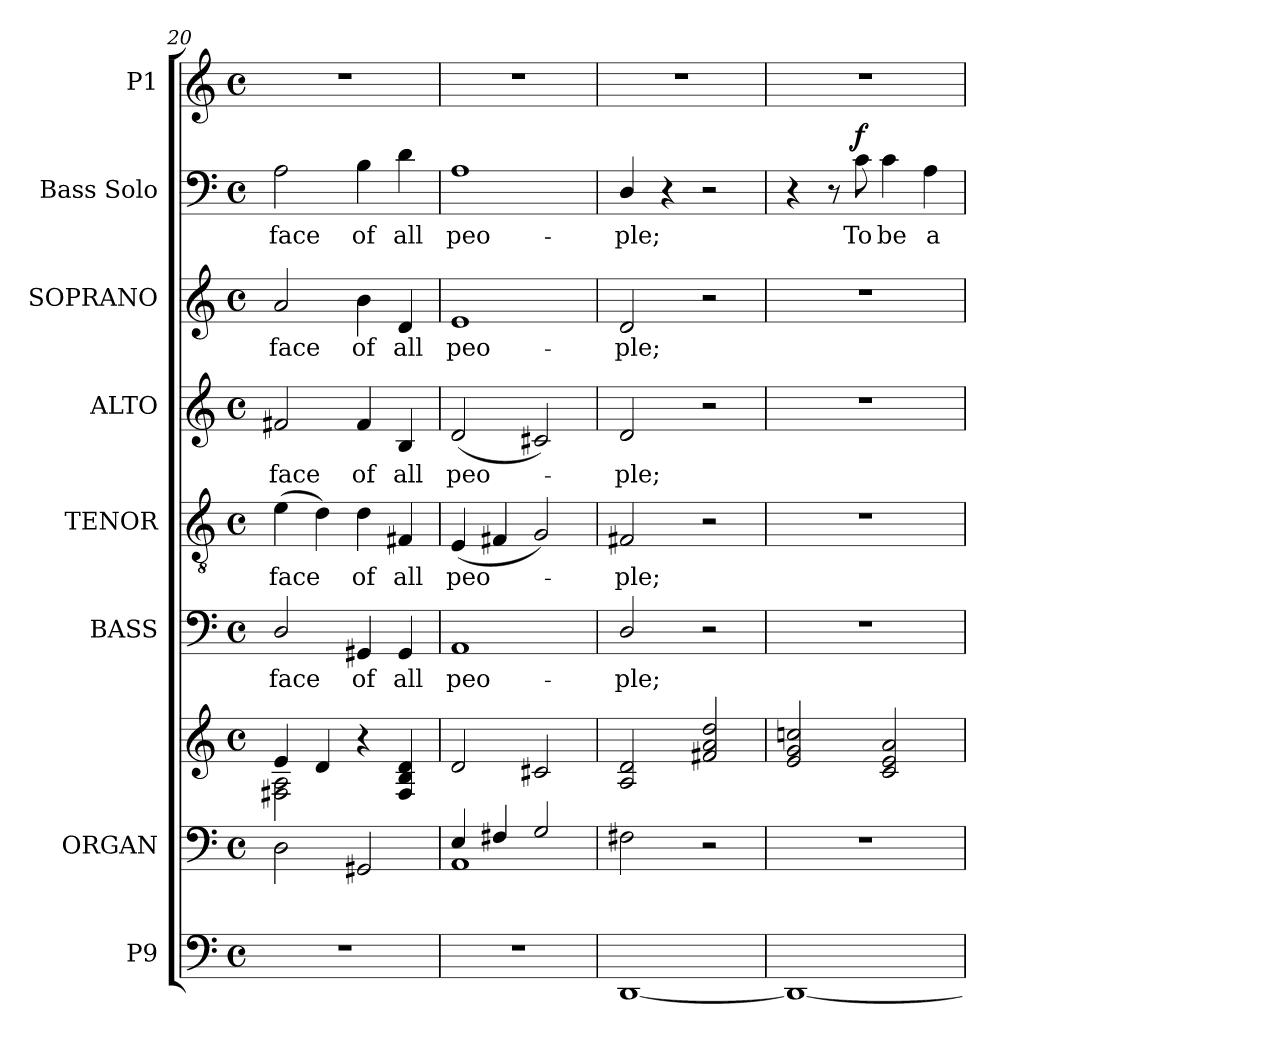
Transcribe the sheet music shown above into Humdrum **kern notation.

**kern	**kern	**kern	**kern	**text	**kern	**text	**kern	**text	**kern	**text	**kern	**text	**dynam	**kern
*part8	*part7	*part7	*part6	*part6	*part5	*part5	*part4	*part4	*part3	*part3	*part2	*part2	*part2	*part1
*staff9	*staff8	*staff7	*staff6	*staff6	*staff5	*staff5	*staff4	*staff4	*staff3	*staff3	*staff2	*staff2	*staff2	*staff1
*I"P9	*I"ORGAN	*	*I"BASS	*	*I"TENOR	*	*I"ALTO	*	*I"SOPRANO	*	*I"Bass Solo	*	*	*I"P1
*clefF4	*clefF4	*clefG2	*clefF4	*	*clefGv2	*	*clefG2	*	*clefG2	*	*clefF4	*	*	*clefG2
*	*	*	*	*	*ITrd7c12	*	*	*	*	*	*	*	*	*
*k[]	*k[]	*k[]	*k[]	*	*k[]	*	*k[]	*	*k[]	*	*k[]	*	*	*k[]
*C:	*C:	*C:	*C:	*	*C:	*	*C:	*	*C:	*	*C:	*	*	*C:
*M4/4	*M4/4	*M4/4	*M4/4	*	*M4/4	*	*M4/4	*	*M4/4	*	*M4/4	*	*	*M4/4
*met(c)	*met(c)	*met(c)	*met(c)	*	*met(c)	*	*met(c)	*	*met(c)	*	*met(c)	*	*	*met(c)
=20	=20	=20	=20	=20	=20	=20	=20	=20	=20	=20	=20	=20	=20	=20
*	*	*^	*	*	*	*	*	*	*	*	*	*	*	*
!	!	!	!	!	!LO:LY:b:color=#000000	!	!	!	!	!	!	!	!	!	!
!	!	!	!	!	!	!	!LO:LY:b:color=#000000	!	!	!	!	!	!	!	!
!	!	!	!	!	!	!	!	!	!LO:LY:b:color=#000000	!	!	!	!	!	!
!	!	!	!	!	!	!	!	!	!	!	!LO:LY:b:color=#000000	!	!	!	!
!	!	!	!	!	!	!	!	!	!	!	!	!	!LO:LY:b:color=#000000	!	!
1r	2Di\	4ei/	2F#i\ 2Ai	2Di/	face	(4Ei\	face	2f#i/	face	2ai/	face	2Ai\	face	.	1r
.	.	4di/	.	.	.	4Di\)	.	.	.	.	.	.	.	.	.
!	!	!	!	!	!LO:LY:b:color=#000000	!	!	!	!	!	!	!	!	!	!
!	!	!	!	!	!	!	!LO:LY:b:color=#000000	!	!	!	!	!	!	!	!
!	!	!	!	!	!	!	!	!	!LO:LY:b:color=#000000	!	!	!	!	!	!
!	!	!	!	!	!	!	!	!	!	!	!LO:LY:b:color=#000000	!	!	!	!
!	!	!	!	!	!	!	!	!	!	!	!	!	!LO:LY:b:color=#000000	!	!
.	2GG#Xi/	4r	2ryy	4GG#Xi/	of	4Di\	of	4f#i/	of	4bi\	of	4Bi\	of	.	.
!	!	!	!	!	!LO:LY:b:color=#000000	!	!	!	!	!	!	!	!	!	!
!	!	!	!	!	!	!	!LO:LY:b:color=#000000	!	!	!	!	!	!	!	!
!	!	!	!	!	!	!	!	!	!LO:LY:b:color=#000000	!	!	!	!	!	!
!	!	!	!	!	!	!	!	!	!	!	!LO:LY:b:color=#000000	!	!	!	!
!	!	!	!	!	!	!	!	!	!	!	!	!	!LO:LY:b:color=#000000	!	!
.	.	4F#i/ 4Bi 4di	.	4GG#i/	all	4FF#i/	all	4Bi/	all	4di/	all	4di\	all	.	.
*	*	*v	*v	*	*	*	*	*	*	*	*	*	*	*	*
=21	=21	=21	=21	=21	=21	=21	=21	=21	=21	=21	=21	=21	=21	=21
*	*^	*	*	*	*	*	*	*	*	*	*	*	*	*
!	!	!	!	!	!LO:LY:b:color=#000000	!	!	!	!	!	!	!	!	!	!
!	!	!	!	!	!	!	!LO:LY:b:color=#000000	!	!	!	!	!	!	!	!
!	!	!	!	!	!	!	!	!	!LO:LY:b:color=#000000	!	!	!	!	!	!
!	!	!	!	!	!	!	!	!	!	!	!LO:LY:b:color=#000000	!	!	!	!
!	!	!	!	!	!	!	!	!	!	!	!	!	!LO:LY:b:color=#000000	!	!
1r	4Ei/	1AAi	2di/	1AAi	peo-	(4EEi/	peo-	(2di/	peo-	1ei	peo-	1Ai	peo-	.	1r
.	4F#i/	.	.	.	.	4FF#i/	.	.	.	.	.	.	.	.	.
.	2Gi/	.	2c#Xi/	.	.	2GGi/)	.	2c#Xi/)	.	.	.	.	.	.	.
*	*v	*v	*	*	*	*	*	*	*	*	*	*	*	*	*
=22	=22	=22	=22	=22	=22	=22	=22	=22	=22	=22	=22	=22	=22	=22
!	!	!	!	!LO:LY:b:color=#000000	!	!	!	!	!	!	!	!	!	!
!	!	!	!	!	!	!LO:LY:b:color=#000000	!	!	!	!	!	!	!	!
!	!	!	!	!	!	!	!	!LO:LY:b:color=#000000	!	!	!	!	!	!
!	!	!	!	!	!	!	!	!	!	!LO:LY:b:color=#000000	!	!	!	!
!	!	!	!	!	!	!	!	!	!	!	!	!LO:LY:b:color=#000000	!	!
[1DDi	2F#i\	2Ai/ 2di	2Di/	-ple;	2FF#i/	-ple;	2di/	-ple;	2di/	-ple;	4Di/	-ple;	.	1r
.	.	.	.	.	.	.	.	.	.	.	4r	.	.	.
.	2r	2f#i/ 2ai 2ddi	2r	.	2r	.	2r	.	2r	.	2r	.	.	.
=23	=23	=23	=23	=23	=23	=23	=23	=23	=23	=23	=23	=23	=23	=23
1DDi_	1r	2ei/ 2gi 2ccni	1r	.	1r	.	1r	.	1r	.	4r	.	.	1r
.	.	.	.	.	.	.	.	.	.	.	8r	.	.	.
!	!	!	!	!	!	!	!	!	!	!	!	!LO:LY:b:color=#000000	!	!
.	.	.	.	.	.	.	.	.	.	.	8ci\	To	f	.
!	!	!	!	!	!	!	!	!	!	!	!	!LO:LY:b:color=#000000	!	!
.	.	2ci/ 2ei 2ai	.	.	.	.	.	.	.	.	4ci\	be	.	.
!	!	!	!	!	!	!	!	!	!	!	!	!LO:LY:b:color=#000000	!	!
.	.	.	.	.	.	.	.	.	.	.	4Ai\	a	.	.
=	=	=	=	=	=	=	=	=	=	=	=	=	=	=
*-	*-	*-	*-	*-	*-	*-	*-	*-	*-	*-	*-	*-	*-	*-
